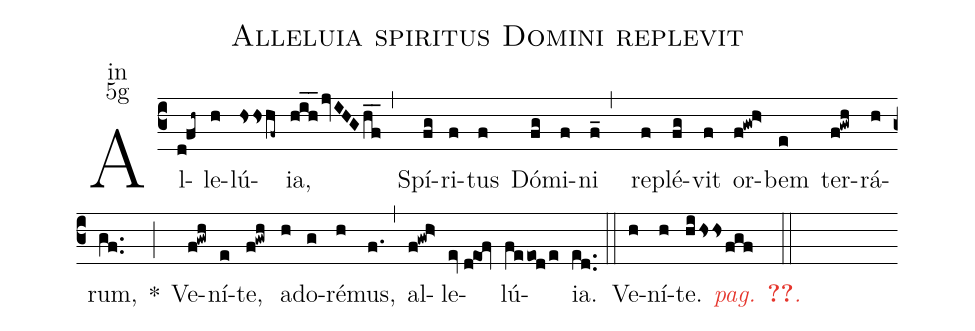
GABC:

name:Alleluia spiritus Domini replevit;
office-part:in;
mode:5g;
%%
(c3) Al(d!fh~)le(h)lú(hsshf~){ia},(hih__/jvIHGhf__,)

Spí(fg)ri(f)tus(f) Dó(fg)mi(f)ni(f_,) re(f)plé(fg)vit(f) or(f!gw!h>)bem(e) ter(f!gwh)rá(h)rum,(gf..)
<sp>*</sp>(;)
Ve(f!gwh)ní(e)te,(f!gwh) a(h)do(g)ré(h)mus,(f.) (,)
al(f!gwh>)le(ev//d@eof)lú(fe/eod/e){ia}.(ed..) (::)
<nlba>Ve(h)ní(h)t{e}. <c><i>pag. <v>\pageref{M-ORIP5g}</v>.</i></c></nlba>(hi/hssfgf ::)
